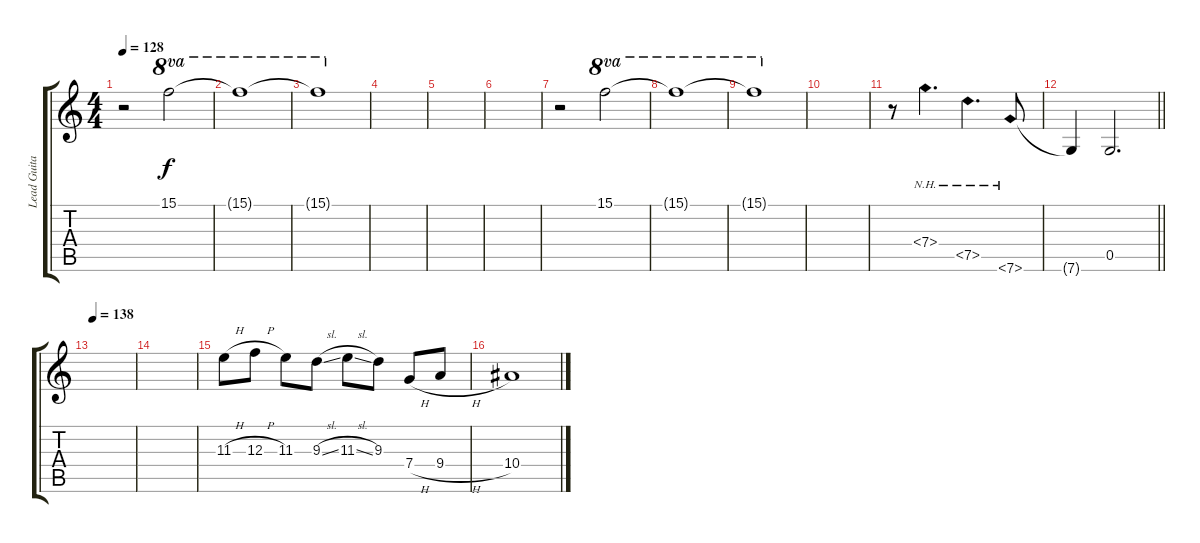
\track ("Lead Guitar" "Lead Guita") {instrument distortionguitar}
\staff {score tabs}
\tuning (D4 A3 F3 C3 G2 C2) {hide}
\ts (4 4)
\tempo 128
\clef g2
\ks c
r.2{dy f} 15.1.2{ot 8va volume 5} |
15.1{t}.1{ot 8va} |
15.1{t}.1{ot 8va} |
|
|
|
r.2 15.1.2{ot 8va volume 5} |
15.1{t}.1{ot 8va} |
15.1{t}.1{ot 8va} |
|
r.8{volume 16} 7.4{nh}.4{d} 7.5{nh}.4{d} 7.6{nh}.8 |
\barLineRight lightlight
7.6{t}.4 0.5.2{d} |
\tempo 138
|
|
11.3{h}.8 12.3{h}.8 11.3.8 9.3{sl}.8 11.3{sl}.8 9.3.8 7.4{h}.8 9.4{h}.8 |
10.4.1
